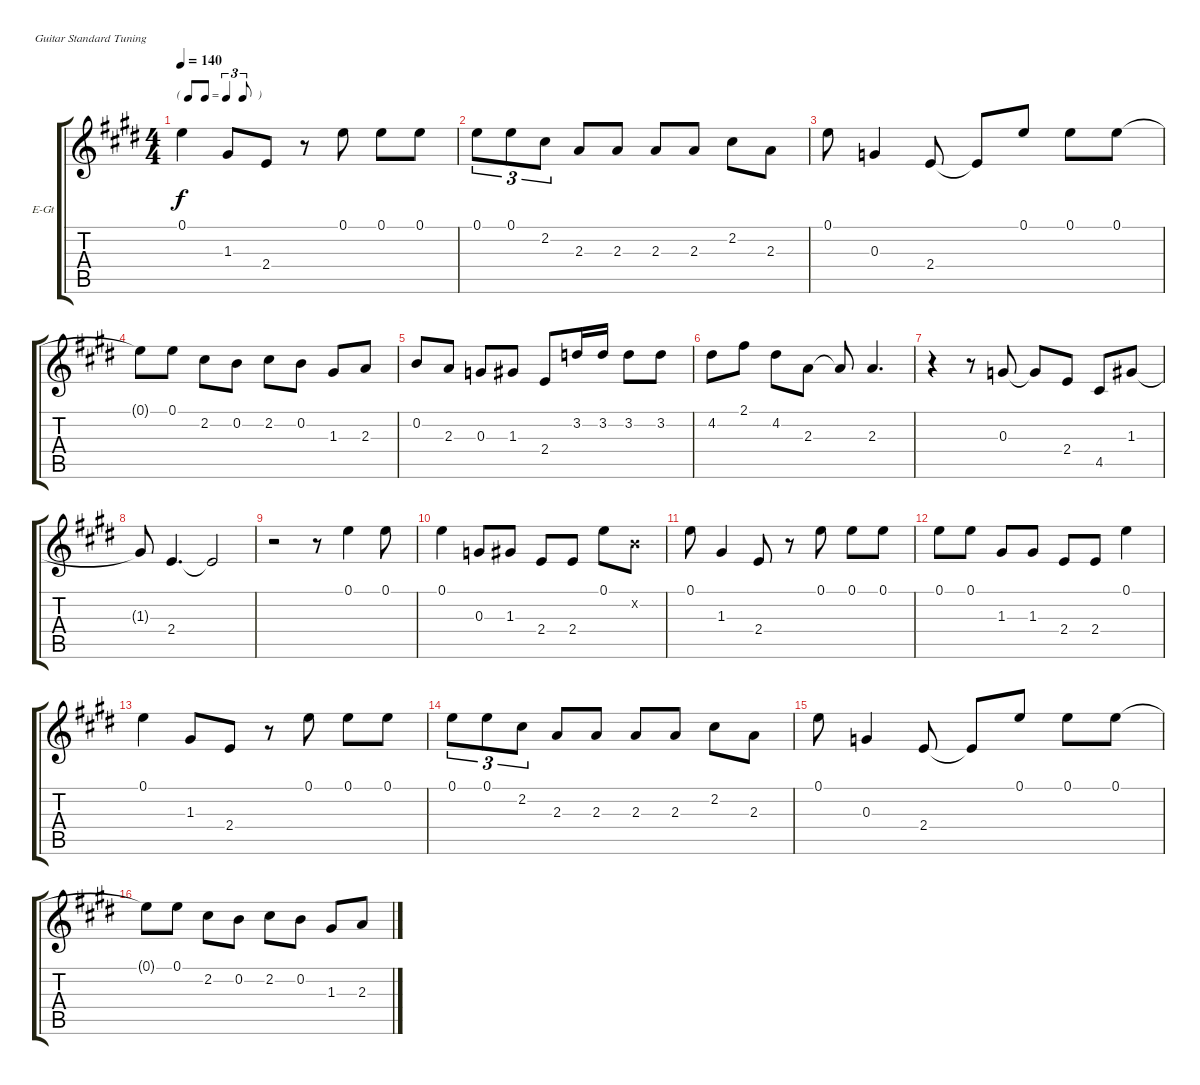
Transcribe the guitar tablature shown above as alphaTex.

\bracketExtendMode groupsimilarinstruments
\firstSystemTrackNameOrientation horizontal
\otherSystemsTrackNameOrientation horizontal
\track ("Vocals" "E-Gt") {instrument overdrivenguitar}
\staff {score tabs}
\tuning (E4 B3 G3 D3 A2 E2)
\ts (4 4)
\tf triplet8th
\tempo 140
\clef g2
\ks e
0.1.4{dy f} 1.3.8 2.4.8 r.8 0.1.8 0.1.8 0.1.8 |
0.1.8{tu (3 2)} 0.1.8{tu (3 2)} 2.2.8{tu (3 2)} 2.3.8 2.3.8 2.3.8 2.3.8 2.2.8 2.3.8 |
0.1.8 0.3.4 2.4.8 2.4{t}.8 0.1.8 0.1.8 0.1.8 |
0.1{t}.8 0.1.8 2.2.8 0.2.8 2.2.8 0.2.8 1.3.8 2.3.8 |
0.2.8 2.3.8 0.3.8 1.3.8 2.4.8 3.2.16 3.2.16 3.2.8 3.2.8 |
4.2.8 2.1.8 4.2.8 2.3.8 2.3{t}.8 2.3.4{d} |
r.4 r.8 0.3.8 0.3{t}.8 2.4.8 4.5.8 1.3.8 |
1.3{t}.8 2.4.4{d} 2.4{t}.2 |
r.2 r.8 0.1.4 0.1.8 |
0.1.4 0.3.8 1.3.8 2.4.8 2.4.8 0.1.8 0.2{x}.8 |
0.1.8 1.3.4 2.4.8 r.8 0.1.8 0.1.8 0.1.8 |
0.1.8 0.1.8 1.3.8 1.3.8 2.4.8 2.4.8 0.1.4 |
0.1.4 1.3.8 2.4.8 r.8 0.1.8 0.1.8 0.1.8 |
0.1.8{tu (3 2)} 0.1.8{tu (3 2)} 2.2.8{tu (3 2)} 2.3.8 2.3.8 2.3.8 2.3.8 2.2.8 2.3.8 |
0.1.8 0.3.4 2.4.8 2.4{t}.8 0.1.8 0.1.8 0.1.8 |
0.1{t}.8 0.1.8 2.2.8 0.2.8 2.2.8 0.2.8 1.3.8 2.3.8
